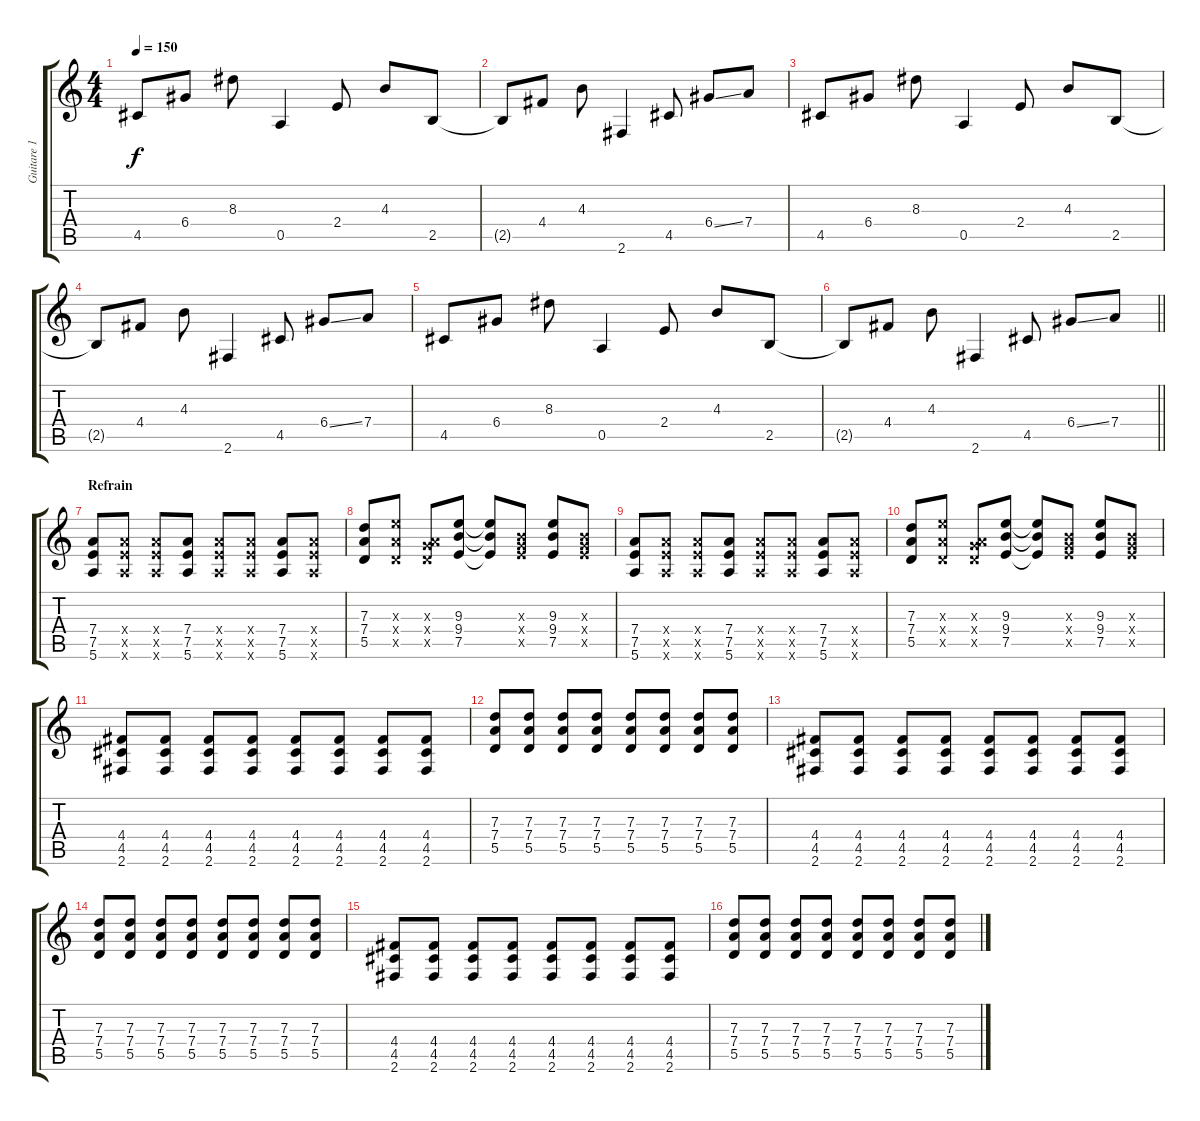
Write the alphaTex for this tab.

\track ("Guitare 1" "Guitare 1") {instrument electricguitarclean}
\staff {score tabs}
\tuning (E4 B3 G3 D3 A2 E2) {hide}
\ts (4 4)
\tempo 150
\clef g2
\ks c
4.5.8{dy f} 6.4.8 8.3.8 0.5.4 2.4.8 4.3.8 2.5.8 |
2.5{t}.8 4.4.8 4.3.8 2.6.4 4.5.8 6.4{ss}.8 7.4.8 |
4.5.8 6.4.8 8.3.8 0.5.4 2.4.8 4.3.8 2.5.8 |
2.5{t}.8 4.4.8 4.3.8 2.6.4 4.5.8 6.4{ss}.8 7.4.8 |
4.5.8 6.4.8 8.3.8 0.5.4 2.4.8 4.3.8 2.5.8 |
\barLineRight lightlight
2.5{t}.8 4.4.8 4.3.8 2.6.4 4.5.8 6.4{ss}.8 7.4.8 |
\section ("" "Refrain")
(7.4 7.5 5.6).8 (7.4{x} 7.5{x} 5.6{x}).8 (7.4{x} 7.5{x} 5.6{x}).8 (7.4 7.5 5.6).8 (7.4{x} 7.5{x} 5.6{x}).8 (7.4{x} 7.5{x} 5.6{x}).8 (7.4 7.5 5.6).8 (7.4{x} 7.5{x} 5.6{x}).8 |
(7.3 7.4 5.5).8 (9.3{x} 7.4{x} 5.5{x}).8 (0.3{x} 7.4{x} 5.5{x}).8 (9.3 9.4 7.5).8 (9.3{t} 9.4{t} 7.5{t}).8 (0.3{x} 9.4{x} 7.5{x}).8 (9.3 9.4 7.5).8 (0.3{x} 9.4{x} 7.5{x}).8 |
(7.4 7.5 5.6).8 (7.4{x} 7.5{x} 5.6{x}).8 (7.4{x} 7.5{x} 5.6{x}).8 (7.4 7.5 5.6).8 (7.4{x} 7.5{x} 5.6{x}).8 (7.4{x} 7.5{x} 5.6{x}).8 (7.4 7.5 5.6).8 (7.4{x} 7.5{x} 5.6{x}).8 |
(7.3 7.4 5.5).8 (9.3{x} 7.4{x} 5.5{x}).8 (0.3{x} 7.4{x} 5.5{x}).8 (9.3 9.4 7.5).8 (9.3{t} 9.4{t} 7.5{t}).8 (0.3{x} 9.4{x} 7.5{x}).8 (9.3 9.4 7.5).8 (0.3{x} 9.4{x} 7.5{x}).8 |
(4.4 4.5 2.6).8 (4.4 4.5 2.6).8 (4.4 4.5 2.6).8 (4.4 4.5 2.6).8 (4.4 4.5 2.6).8 (4.4 4.5 2.6).8 (4.4 4.5 2.6).8 (4.4 4.5 2.6).8 |
(7.3 7.4 5.5).8 (7.3 7.4 5.5).8 (7.3 7.4 5.5).8 (7.3 7.4 5.5).8 (7.3 7.4 5.5).8 (7.3 7.4 5.5).8 (7.3 7.4 5.5).8 (7.3 7.4 5.5).8 |
(4.4 4.5 2.6).8 (4.4 4.5 2.6).8 (4.4 4.5 2.6).8 (4.4 4.5 2.6).8 (4.4 4.5 2.6).8 (4.4 4.5 2.6).8 (4.4 4.5 2.6).8 (4.4 4.5 2.6).8 |
(7.3 7.4 5.5).8 (7.3 7.4 5.5).8 (7.3 7.4 5.5).8 (7.3 7.4 5.5).8 (7.3 7.4 5.5).8 (7.3 7.4 5.5).8 (7.3 7.4 5.5).8 (7.3 7.4 5.5).8 |
(4.4 4.5 2.6).8 (4.4 4.5 2.6).8 (4.4 4.5 2.6).8 (4.4 4.5 2.6).8 (4.4 4.5 2.6).8 (4.4 4.5 2.6).8 (4.4 4.5 2.6).8 (4.4 4.5 2.6).8 |
(7.3 7.4 5.5).8 (7.3 7.4 5.5).8 (7.3 7.4 5.5).8 (7.3 7.4 5.5).8 (7.3 7.4 5.5).8 (7.3 7.4 5.5).8 (7.3 7.4 5.5).8 (7.3 7.4 5.5).8
